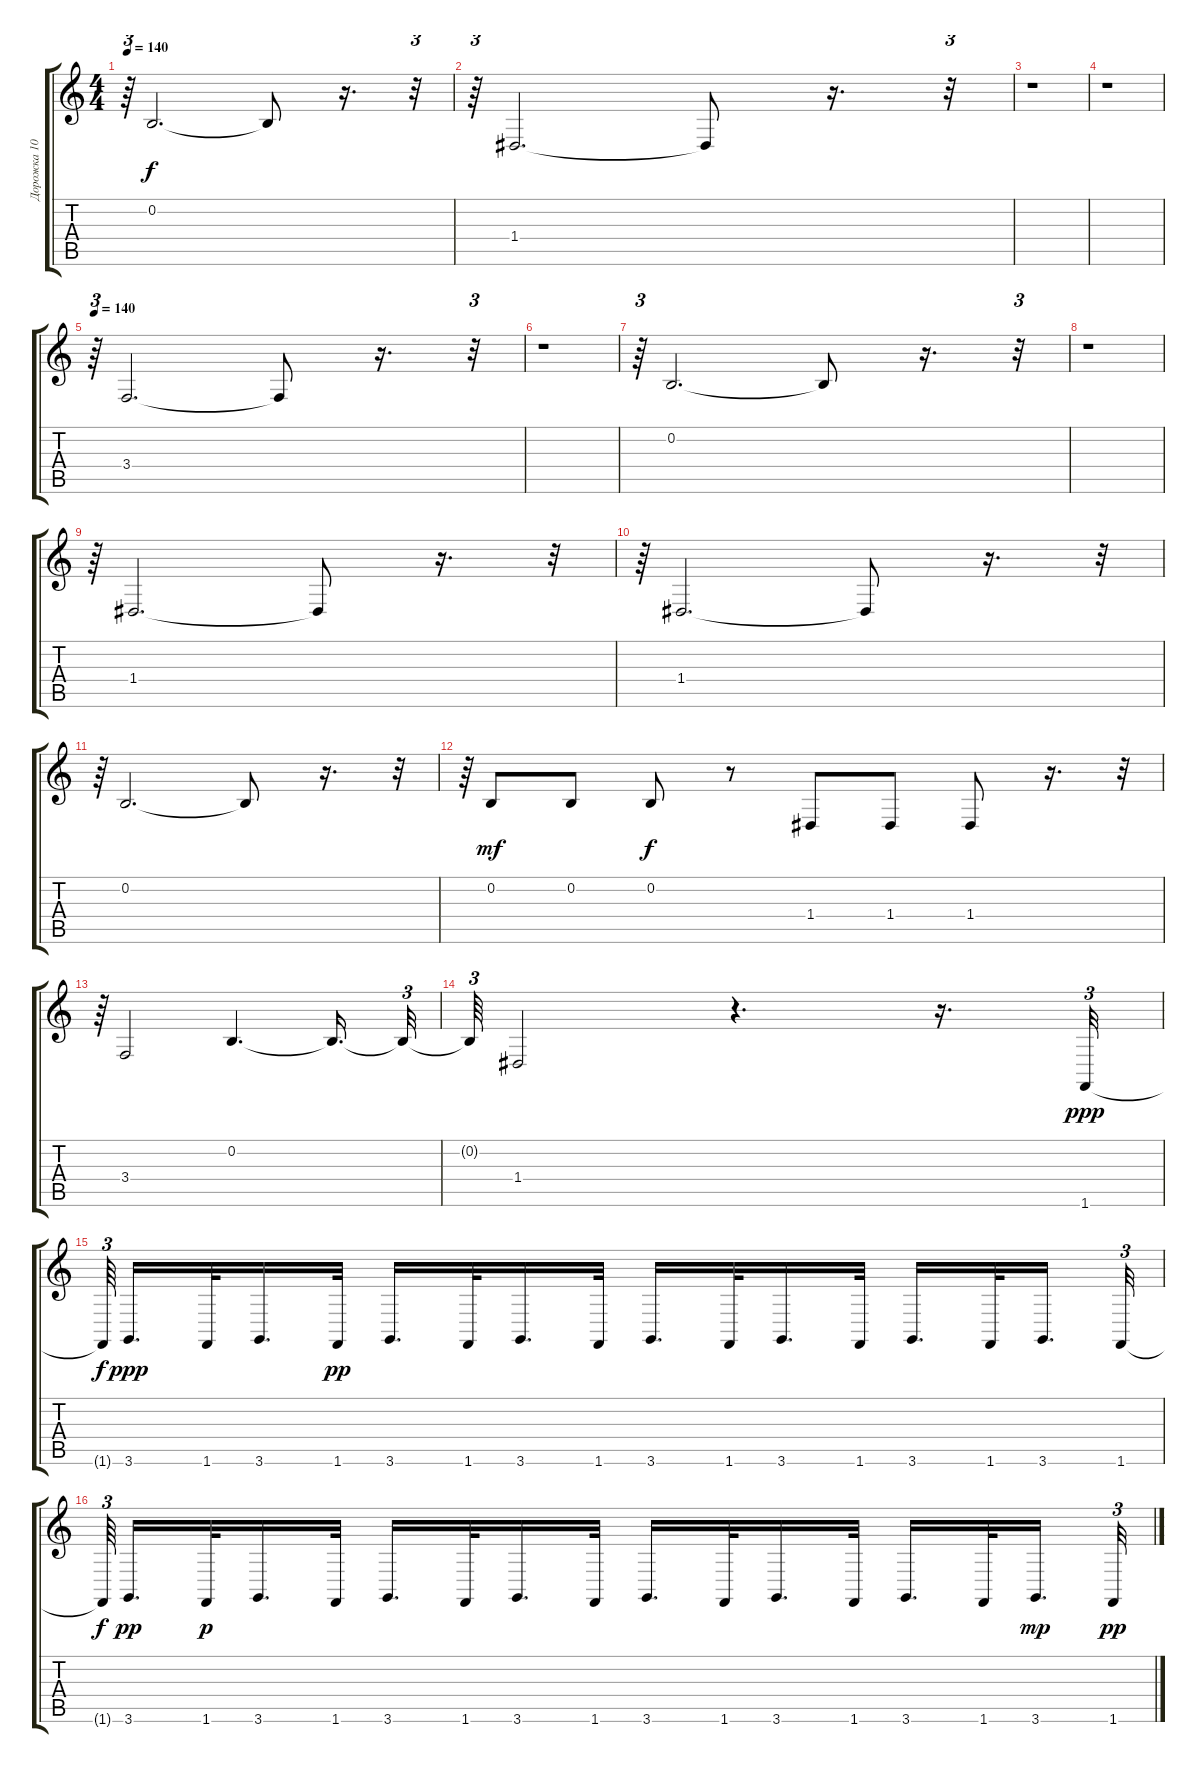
\track ("Дорожка 10" "Дорожка 10") {instrument acousticgrandpiano}
\staff {score tabs}
\tuning (E4 B3 G3 D3 A2 E2) {hide}
\ts (4 4)
\tempo 140
\clef g2
\ks c
r.64{tu (3 2) dy f} 0.2.2{d} 0.2{t}.8 r.16{d} r.32{tu (3 2)} |
r.64{tu (3 2)} 1.4.2{d} 1.4{t}.8 r.16{d} r.32{tu (3 2)} |
r.1 |
r.1 |
\tempo 140
r.64{tu (3 2)} 3.4.2{d} 3.4{t}.8 r.16{d} r.32{tu (3 2)} |
r.1 |
r.64{tu (3 2)} 0.2.2{d} 0.2{t}.8 r.16{d} r.32{tu (3 2)} |
r.1 |
r.64{tu (3 2)} 1.4.2{d} 1.4{t}.8 r.16{d} r.32{tu (3 2)} |
r.64{tu (3 2)} 1.4.2{d} 1.4{t}.8 r.16{d} r.32{tu (3 2)} |
r.64{tu (3 2)} 0.2.2{d} 0.2{t}.8 r.16{d} r.32{tu (3 2)} |
r.64{tu (3 2)} 0.2.8{dy mf} 0.2.8 0.2.8{dy f} r.8 1.4.8 1.4.8 1.4.8 r.16{d} r.32{tu (3 2)} |
r.64{tu (3 2)} 3.4.2 0.2.4{d} 0.2{t}.16{d} 0.2{t}.32{tu (3 2)} |
0.2{t}.64{tu (3 2)} 1.4.2 r.4{d} r.16{d} 1.6.32{tu (3 2) dy ppp} |
1.6{t}.64{tu (3 2) dy f beam splitsecondary} 3.6.16{d dy ppp} 1.6.32 3.6.16{d} 1.6.32{dy pp} 3.6.16{d} 1.6.32 3.6.16{d} 1.6.32 3.6.16{d} 1.6.32 3.6.16{d} 1.6.32 3.6.16{d} 1.6.32 3.6.16{d beam splitsecondary} 1.6.32{tu (3 2)} |
1.6{t}.64{tu (3 2) dy f beam splitsecondary} 3.6.16{d dy pp} 1.6.32{dy p} 3.6.16{d} 1.6.32 3.6.16{d} 1.6.32 3.6.16{d} 1.6.32 3.6.16{d} 1.6.32 3.6.16{d} 1.6.32 3.6.16{d} 1.6.32 3.6.16{d dy mp beam splitsecondary} 1.6.32{tu (3 2) dy pp}
